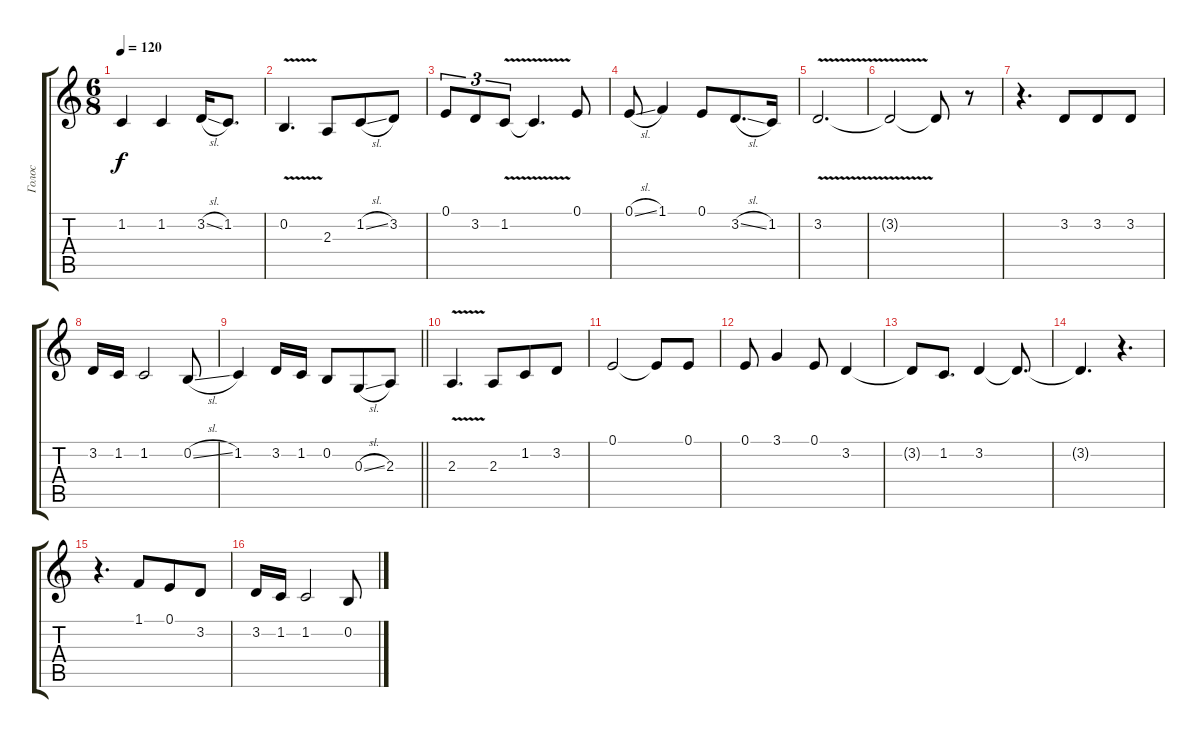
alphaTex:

\track ("Голос" "Голос") {instrument lead3calliope}
\staff {score tabs}
\tuning (E4 B3 G3 D3 A2 E2) {hide}
\ts (6 8)
\tempo 120
\clef g2
\ks c
1.2.4{dy f} 1.2.4 3.2{sl}.16 1.2.8{d} |
0.2{v}.4{d} 2.3.8 1.2{sl}.8 3.2.8 |
0.1.8{tu (3 2)} 3.2.8{tu (3 2)} 1.2{v}.8{tu (3 2)} 1.2{t}.4{d} 0.1.8 |
0.1{sl}.8 1.1.4 0.1.8 3.2{sl}.8{d} 1.2.16 |
3.2{v}.2{d} |
3.2{t}.2 3.2{t}.8 r.8 |
r.4{d} 3.2.8 3.2.8 3.2.8 |
3.2.16 1.2.16 1.2.2 0.2{sl}.8 |
\barLineRight lightlight
1.2.4 3.2.16 1.2.16 0.2.8 0.3{sl}.8 2.3.8 |
2.3{v}.4{d} 2.3.8 1.2.8 3.2.8 |
0.1.2 0.1{t}.8 0.1.8 |
0.1.8 3.1.4 0.1.8 3.2.4 |
3.2{t}.8 1.2.8{d} 3.2.4 3.2{t}.8{d} |
3.2{t}.4{d} r.4{d} |
r.4{d} 1.1.8 0.1.8 3.2.8 |
3.2.16 1.2.16 1.2.2 0.2{sl}.8
